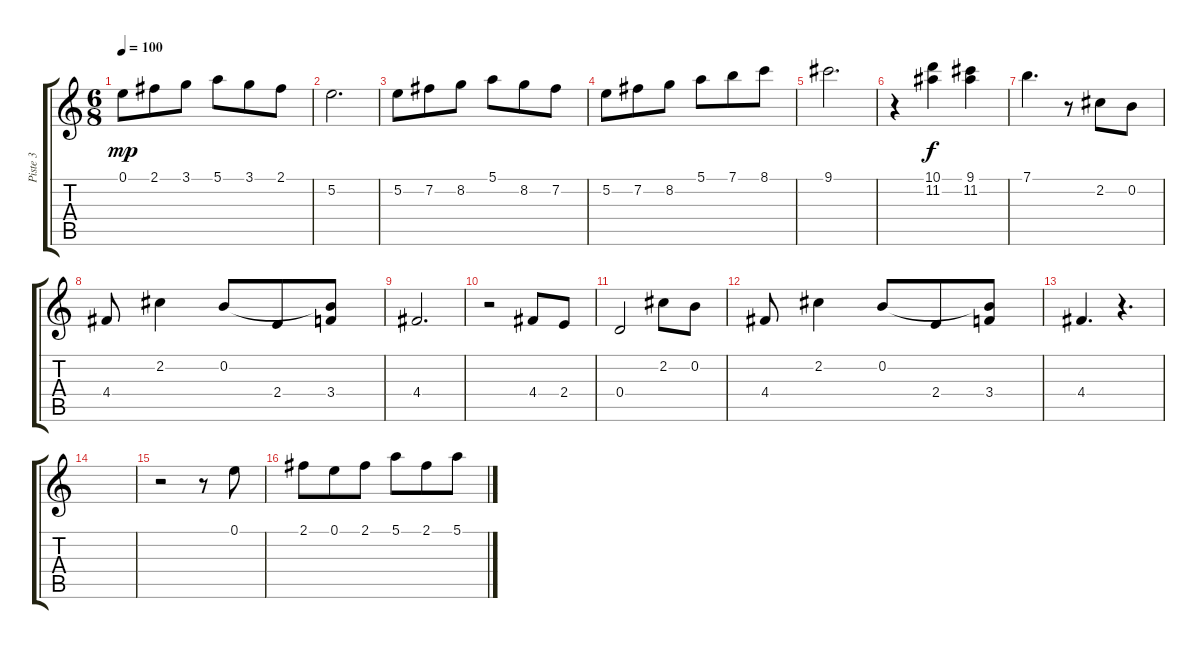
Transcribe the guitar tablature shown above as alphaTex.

\track ("Piste 3" "Piste 3") {instrument acousticguitarnylon}
\staff {score tabs}
\tuning (E4 B3 G3 D3 A2 E2) {hide}
\ts (6 8)
\tempo 100
\clef g2
\ks c
0.1.8{dy mp} 2.1.8 3.1.8 5.1.8 3.1.8 2.1.8 |
5.2.2{d} |
5.2.8 7.2.8 8.2.8 5.1.8 8.2.8 7.2.8 |
5.2.8 7.2.8 8.2.8 5.1.8 7.1.8 8.1.8 |
9.1.2{d} |
r.4 (10.1 11.2).4{dy f} (9.1 11.2).4 |
7.1.4{d} r.8 2.2.8 0.2.8 |
4.4.8 2.2.4 0.2.8 2.4.8 (0.2{t} 3.4).8 |
4.4.2{d} |
r.2 4.4.8 2.4.8 |
0.4.2 2.2.8 0.2.8 |
4.4.8 2.2.4 0.2.8 2.4.8 (0.2{t} 3.4).8 |
4.4.4{d} r.4{d} |
|
r.2 r.8 0.1.8 |
2.1.8 0.1.8 2.1.8 5.1.8 2.1.8 5.1.8
